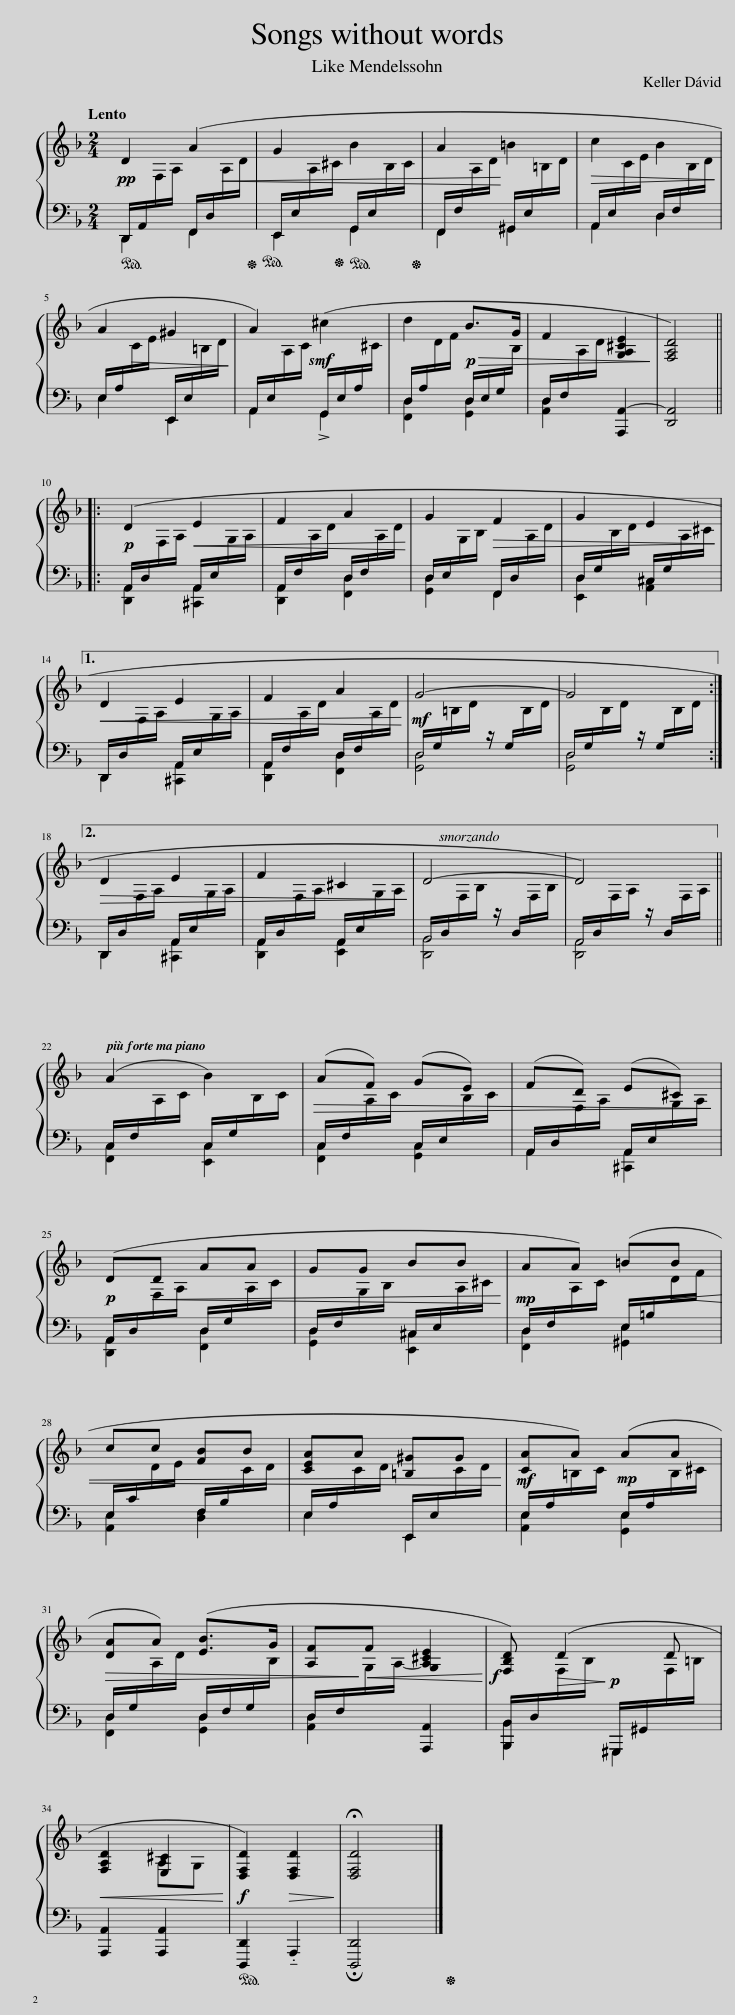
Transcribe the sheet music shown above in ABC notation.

X:1
%%score { ( 1 4 ) | ( 2 3 ) }
L:1/8
Q:1/4=52
M:2/4
I:linebreak $
K:F
V:1 treble
V:4 treble
V:2 bass
V:3 bass
V:1
!pp! D2 (A2 | G2 B2 | A2 =B2 |!>(! c2 B2!>)! |$ A2 ^G2 | %5
 A2)!mf! (^c2 | d2!p!!>(! B>G | F2 [G,A,^CE]2!>)! |!pp! [F,A,D]4) |:$!p! (D2!<(! E2 | %10
 F2 A2!<)! | G2!>(! F2 | G2 E2!>)! |1$!<(! D2 E2 | F2 A2!<)! | %15
!mf! G4- | G4 :|2$!>(! D2 E2 | F2 ^C2!>)! |!p! D4- | %20
 D4) ||$!mp! (A2 B2) |!>(! (AF) (GE) | (FD) (E^C)!>)! |$!p! (D!<(!D AA | %25
 GG BB!<)! |!mp! AA) (=B!<(!B |$ cc [FB]B | [CEA]A [=B,^G]G!<)! |!mf! [CA]A)!mp! (AA |$ %30
!>(! [DA]A) ([EB]>G | [A,F]!>)!!<(!F [G,A,^CE]2!<)! |!f! [F,B,D]) (D2 D |$!<(! [F,A,D]2 [E,^C]2!<)! |!f! [D,F,D]2)!>(! [D,F,D]2!>)! | %35
 !fermata![D,F,D]4 |] %36
V:2
!ped! D,,/A,,/[I:staff -1]F,/A,/[I:staff +1] F,,/D,/!<(![I:staff -1]A,/D/!ped-up! |!ped![I:staff +1] E,,/E,/[I:staff -1]A,/^C/!ped-up!!ped![I:staff +1] G,,/E,/[I:staff -1]B,/C/!ped-up! |!ped![I:staff +1] F,,/F,/[I:staff -1]A,/D/!<)!!ped-up!!ped![I:staff +1] ^G,,/E,/[I:staff -1]=B,/D/!ped-up! |!ped![I:staff +1] A,,/E,/[I:staff -1]C/E/!ped-up!!ped![I:staff +1] D,/F,/[I:staff -1]B,/D/!ped-up! |$!ped![I:staff +1] E,/A,/!>(![I:staff -1]C/E/!ped-up!!ped![I:staff +1] E,,/E,/[I:staff -1]=B,/D/!>)!!ped-up! | %5
!ped![I:staff +1] A,,/E,/[I:staff -1]A,/C/!ped-up!!ped![I:staff +1] G,,/E,/A,/[I:staff -1]^C/!ped-up! |!ped![I:staff +1] D,/A,/[I:staff -1]D/F/!ped-up!!ped![I:staff +1] D,/E,/G,/[I:staff -1]B,/!ped-up! |!ped![I:staff +1] D,/F,/[I:staff -1]A,/D/!ped-up!!ped![I:staff +1] [A,,,A,,-]2!ped-up! |!ped! [D,,A,,]4!ped-up! |:$ A,,/D,/[I:staff -1]F,/A,/[I:staff +1] A,,/E,/[I:staff -1]G,/A,/ | %10
[I:staff +1] A,,/F,/[I:staff -1]A,/D/[I:staff +1] D,/F,/[I:staff -1]A,/D/ |[I:staff +1] D,/E,/[I:staff -1]G,/B,/[I:staff +1] F,,/D,/[I:staff -1]A,/D/ |[I:staff +1] D,/G,/[I:staff -1]B,/D/[I:staff +1] ^C,/G,/[I:staff -1]A,/^C/ |1$[I:staff +1] D,,/D,/[I:staff -1]F,/A,/[I:staff +1] A,,/E,/[I:staff -1]G,/A,/ |[I:staff +1] A,,/F,/[I:staff -1]A,/D/[I:staff +1] D,/F,/[I:staff -1]A,/D/ | %15
[I:staff +1]x/G,/[I:staff -1]=B,/D/[I:staff +1] z/ G,/[I:staff -1]B,/D/ |[I:staff +1]x/G,/[I:staff -1]B,/D/[I:staff +1] z/ G,/[I:staff -1]B,/D/ :|2$[I:staff +1] D,,/D,/[I:staff -1]F,/A,/[I:staff +1] A,,/E,/[I:staff -1]G,/A,/ |[I:staff +1] A,,/D,/[I:staff -1]F,/A,/[I:staff +1] A,,/E,/[I:staff -1]G,/A,/ |[I:staff +1]x/D,/[I:staff -1]F,/B,/[I:staff +1] z/ D,/[I:staff -1]F,/B,/ | %20
[I:staff +1]x/D,/[I:staff -1]F,/A,/[I:staff +1] z/ D,/[I:staff -1]F,/!breath!A,/ ||$[I:staff +1] C,/F,/[I:staff -1]A,/C/[I:staff +1] C,/G,/[I:staff -1]B,/C/ |[I:staff +1] C,/F,/[I:staff -1]A,/C/[I:staff +1] C,/E,/[I:staff -1]B,/C/ |[I:staff +1] A,,/D,/[I:staff -1]F,/A,/[I:staff +1] A,,/E,/[I:staff -1]G,/A,/ |$!ped![I:staff +1] A,,/D,/[I:staff -1]F,/A,/[I:staff +1] D,/G,/[I:staff -1]A,/C/!ped-up! | %25
!ped![I:staff +1] D,/F,/[I:staff -1]G,/B,/!ped-up!!ped![I:staff +1] ^C,/E,/[I:staff -1]A,/^C/!ped-up! |!ped![I:staff +1] D,/F,/[I:staff -1]A,/C/!ped-up!!ped![I:staff +1] E,/=B,/[I:staff -1]D/F/!ped-up! |$!ped![I:staff +1] E,/C/[I:staff -1]D/E/!ped-up!!ped![I:staff +1] F,/B,/[I:staff -1]C/D/!ped-up! |!ped![I:staff +1] E,/A,/[I:staff -1]C/D/!ped-up!!ped![I:staff +1] E,,/E,/[I:staff -1]C/D/!ped-up! |!ped![I:staff +1] E,/A,/[I:staff -1]=B,/C/!ped-up!!ped![I:staff +1] E,/A,/[I:staff -1]B,/^C/!ped-up! |$ %30
!ped![I:staff +1] D,/G,/[I:staff -1]A,/D/!ped-up!!ped![I:staff +1] D,/F,/G,/[I:staff -1]B,/!ped-up! |!ped![I:staff +1] D,/F,/[I:staff -1]G,/A,/-!ped-up!!ped![I:staff +1] [A,,,A,,]2!ped-up! | [B,,,B,,]/D,/!>(![I:staff -1]F,/B,/!>)!!p![I:staff +1] ^G,,,/^G,,/[I:staff -1]F,/=B,/ |$[I:staff +1] [A,,,A,,]2 [A,,,A,,]2 |!ped! [D,,,D,,]2 !tenuto!.A,,,2 | %35
 !fermata![D,,,D,,]4!ped-up! |] %36
V:3
 D,,2 F,,2 | E,,2 G,,2 | F,,2 !>!^G,,2 | A,,2 D,2 |$ E,2 E,,2 | %5
 A,,2 !>!G,,2 | [F,,D,]2 [G,,D,]2 | [A,,D,]2 x2 | x4 |:$ [D,,A,,]2 [^C,,A,,]2 | %10
 [D,,A,,]2 [F,,D,]2 | [G,,D,]2 F,,2 | [E,,D,]2 [A,,^C,]2 |1$ D,,2 [^C,,A,,]2 | [D,,A,,]2 [F,,D,]2 | %15
 [G,,D,]4 | [G,,D,]4 :|2$ D,,2 [^C,,A,,]2 | [D,,A,,]2 [E,,A,,]2 | [D,,B,,]4 | %20
 [D,,A,,]4 ||$ [F,,C,]2 [E,,C,]2 | [F,,C,]2 [G,,C,]2 | A,,2 [^C,,A,,]2 |$ [D,,A,,]2 [F,,D,]2 | %25
 [G,,D,]2 [E,,^C,]2 | [F,,D,]2 [^G,,E,]2 |$ [A,,E,]2 [D,F,]2 | E,2 E,,2 | [A,,E,]2 [G,,E,]2 |$ %30
 [F,,D,]2 [G,,D,]2 | [A,,D,]2 x2 | [B,,,B,,]2 ^G,,,2 |$ x4 | x4 | %35
 x4 |] %36
V:4
 x4 | x4 | x4 | x4 |$ x4 | %5
 x4 | x4 | x4 | x4 |:$ x4 | %10
 x4 | x4 | x4 |1$ x4 | x4 | %15
 x4 | x4 :|2$ x4 | x4 | x4 | %20
 x4 ||$ x4 | x4 | x4 |$ x4 | %25
 x4 | x4 |$ x4 | x4 | x4 |$ %30
 x4 | x4 | x4 |$ x2 A,G, | x4 | %35
 x4 |] %36
